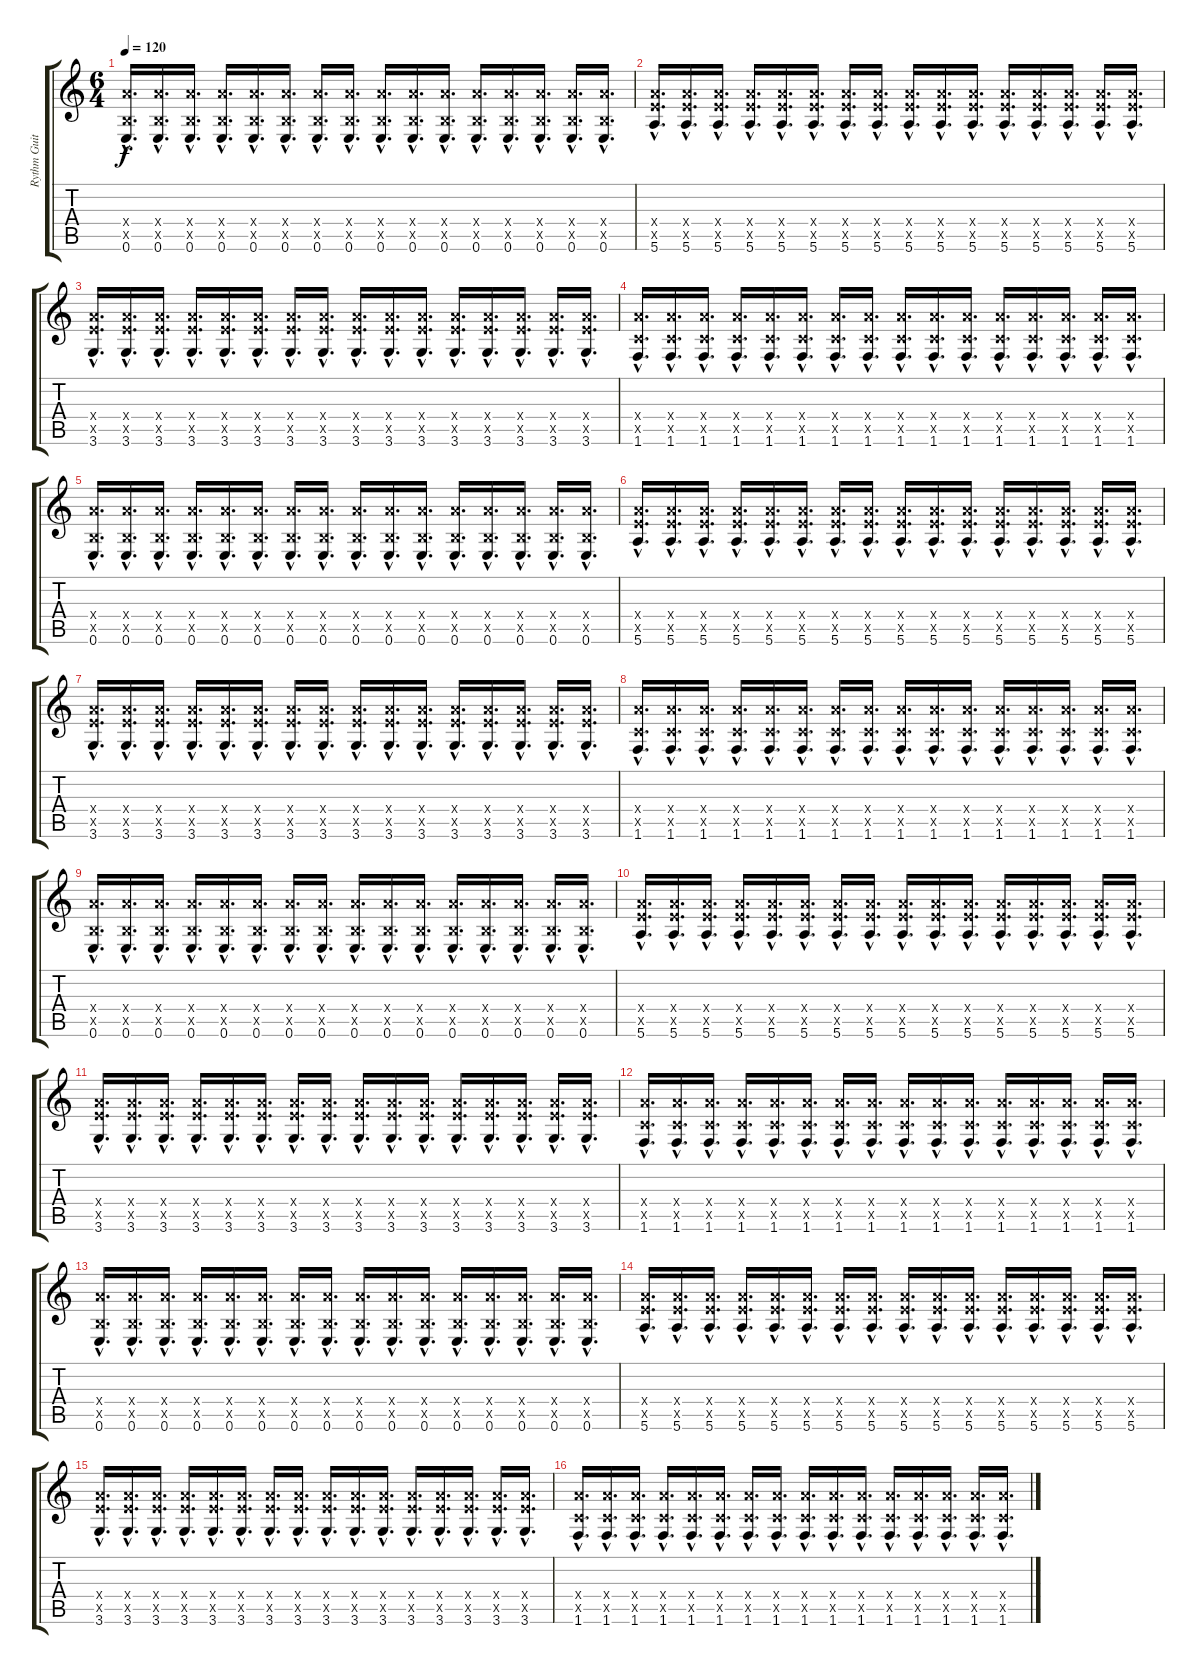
\track ("Rythm Guitar" "Rythm Guit") {instrument overdrivenguitar}
\staff {score tabs}
\tuning (E4 B3 G3 D3 A2 E2) {hide}
\ts (6 4)
\tempo 120
\clef g2
\ks c
(7.4{hac x} 2.5{hac x} 0.6{hac}).16{d dy f} (7.4{hac x} 2.5{hac x} 0.6{hac}).16{d} (7.4{hac x} 2.5{hac x} 0.6{hac}).16{d} (7.4{hac x} 2.5{hac x} 0.6{hac}).16{d} (7.4{hac x} 2.5{hac x} 0.6{hac}).16{d} (7.4{hac x} 2.5{hac x} 0.6{hac}).16{d} (7.4{hac x} 2.5{hac x} 0.6{hac}).16{d} (7.4{hac x} 2.5{hac x} 0.6{hac}).16{d} (7.4{hac x} 2.5{hac x} 0.6{hac}).16{d} (7.4{hac x} 2.5{hac x} 0.6{hac}).16{d} (7.4{hac x} 2.5{hac x} 0.6{hac}).16{d} (7.4{hac x} 2.5{hac x} 0.6{hac}).16{d} (7.4{hac x} 2.5{hac x} 0.6{hac}).16{d} (7.4{hac x} 2.5{hac x} 0.6{hac}).16{d} (7.4{hac x} 2.5{hac x} 0.6{hac}).16{d} (7.4{hac x} 2.5{hac x} 0.6{hac}).16{d} |
(7.4{hac x} 7.5{hac x} 5.6{hac}).16{d} (7.4{hac x} 7.5{hac x} 5.6{hac}).16{d} (7.4{hac x} 7.5{hac x} 5.6{hac}).16{d} (7.4{hac x} 7.5{hac x} 5.6{hac}).16{d} (7.4{hac x} 7.5{hac x} 5.6{hac}).16{d} (7.4{hac x} 7.5{hac x} 5.6{hac}).16{d} (7.4{hac x} 7.5{hac x} 5.6{hac}).16{d} (7.4{hac x} 7.5{hac x} 5.6{hac}).16{d} (7.4{hac x} 7.5{hac x} 5.6{hac}).16{d} (7.4{hac x} 7.5{hac x} 5.6{hac}).16{d} (7.4{hac x} 7.5{hac x} 5.6{hac}).16{d} (7.4{hac x} 7.5{hac x} 5.6{hac}).16{d} (7.4{hac x} 7.5{hac x} 5.6{hac}).16{d} (7.4{hac x} 7.5{hac x} 5.6{hac}).16{d} (7.4{hac x} 7.5{hac x} 5.6{hac}).16{d} (7.4{hac x} 7.5{hac x} 5.6{hac}).16{d} |
(7.4{hac x} 7.5{hac x} 3.6{hac}).16{d} (7.4{hac x} 7.5{hac x} 3.6{hac}).16{d} (7.4{hac x} 7.5{hac x} 3.6{hac}).16{d} (7.4{hac x} 7.5{hac x} 3.6{hac}).16{d} (7.4{hac x} 7.5{hac x} 3.6{hac}).16{d} (7.4{hac x} 7.5{hac x} 3.6{hac}).16{d} (7.4{hac x} 7.5{hac x} 3.6{hac}).16{d} (7.4{hac x} 7.5{hac x} 3.6{hac}).16{d} (7.4{hac x} 7.5{hac x} 3.6{hac}).16{d} (7.4{hac x} 7.5{hac x} 3.6{hac}).16{d} (7.4{hac x} 7.5{hac x} 3.6{hac}).16{d} (7.4{hac x} 7.5{hac x} 3.6{hac}).16{d} (7.4{hac x} 7.5{hac x} 3.6{hac}).16{d} (7.4{hac x} 7.5{hac x} 3.6{hac}).16{d} (7.4{hac x} 7.5{hac x} 3.6{hac}).16{d} (7.4{hac x} 7.5{hac x} 3.6{hac}).16{d} |
(7.4{hac x} 3.5{hac x} 1.6{hac}).16{d} (7.4{hac x} 3.5{hac x} 1.6{hac}).16{d} (7.4{hac x} 3.5{hac x} 1.6{hac}).16{d} (7.4{hac x} 3.5{hac x} 1.6{hac}).16{d} (7.4{hac x} 3.5{hac x} 1.6{hac}).16{d} (7.4{hac x} 3.5{hac x} 1.6{hac}).16{d} (7.4{hac x} 3.5{hac x} 1.6{hac}).16{d} (7.4{hac x} 3.5{hac x} 1.6{hac}).16{d} (7.4{hac x} 3.5{hac x} 1.6{hac}).16{d} (7.4{hac x} 3.5{hac x} 1.6{hac}).16{d} (7.4{hac x} 3.5{hac x} 1.6{hac}).16{d} (7.4{hac x} 3.5{hac x} 1.6{hac}).16{d} (7.4{hac x} 3.5{hac x} 1.6{hac}).16{d} (7.4{hac x} 3.5{hac x} 1.6{hac}).16{d} (7.4{hac x} 3.5{hac x} 1.6{hac}).16{d} (7.4{hac x} 3.5{hac x} 1.6{hac}).16{d} |
(7.4{hac x} 2.5{hac x} 0.6{hac}).16{d} (7.4{hac x} 2.5{hac x} 0.6{hac}).16{d} (7.4{hac x} 2.5{hac x} 0.6{hac}).16{d} (7.4{hac x} 2.5{hac x} 0.6{hac}).16{d} (7.4{hac x} 2.5{hac x} 0.6{hac}).16{d} (7.4{hac x} 2.5{hac x} 0.6{hac}).16{d} (7.4{hac x} 2.5{hac x} 0.6{hac}).16{d} (7.4{hac x} 2.5{hac x} 0.6{hac}).16{d} (7.4{hac x} 2.5{hac x} 0.6{hac}).16{d} (7.4{hac x} 2.5{hac x} 0.6{hac}).16{d} (7.4{hac x} 2.5{hac x} 0.6{hac}).16{d} (7.4{hac x} 2.5{hac x} 0.6{hac}).16{d} (7.4{hac x} 2.5{hac x} 0.6{hac}).16{d} (7.4{hac x} 2.5{hac x} 0.6{hac}).16{d} (7.4{hac x} 2.5{hac x} 0.6{hac}).16{d} (7.4{hac x} 2.5{hac x} 0.6{hac}).16{d} |
(7.4{hac x} 7.5{hac x} 5.6{hac}).16{d} (7.4{hac x} 7.5{hac x} 5.6{hac}).16{d} (7.4{hac x} 7.5{hac x} 5.6{hac}).16{d} (7.4{hac x} 7.5{hac x} 5.6{hac}).16{d} (7.4{hac x} 7.5{hac x} 5.6{hac}).16{d} (7.4{hac x} 7.5{hac x} 5.6{hac}).16{d} (7.4{hac x} 7.5{hac x} 5.6{hac}).16{d} (7.4{hac x} 7.5{hac x} 5.6{hac}).16{d} (7.4{hac x} 7.5{hac x} 5.6{hac}).16{d} (7.4{hac x} 7.5{hac x} 5.6{hac}).16{d} (7.4{hac x} 7.5{hac x} 5.6{hac}).16{d} (7.4{hac x} 7.5{hac x} 5.6{hac}).16{d} (7.4{hac x} 7.5{hac x} 5.6{hac}).16{d} (7.4{hac x} 7.5{hac x} 5.6{hac}).16{d} (7.4{hac x} 7.5{hac x} 5.6{hac}).16{d} (7.4{hac x} 7.5{hac x} 5.6{hac}).16{d} |
(7.4{hac x} 7.5{hac x} 3.6{hac}).16{d} (7.4{hac x} 7.5{hac x} 3.6{hac}).16{d} (7.4{hac x} 7.5{hac x} 3.6{hac}).16{d} (7.4{hac x} 7.5{hac x} 3.6{hac}).16{d} (7.4{hac x} 7.5{hac x} 3.6{hac}).16{d} (7.4{hac x} 7.5{hac x} 3.6{hac}).16{d} (7.4{hac x} 7.5{hac x} 3.6{hac}).16{d} (7.4{hac x} 7.5{hac x} 3.6{hac}).16{d} (7.4{hac x} 7.5{hac x} 3.6{hac}).16{d} (7.4{hac x} 7.5{hac x} 3.6{hac}).16{d} (7.4{hac x} 7.5{hac x} 3.6{hac}).16{d} (7.4{hac x} 7.5{hac x} 3.6{hac}).16{d} (7.4{hac x} 7.5{hac x} 3.6{hac}).16{d} (7.4{hac x} 7.5{hac x} 3.6{hac}).16{d} (7.4{hac x} 7.5{hac x} 3.6{hac}).16{d} (7.4{hac x} 7.5{hac x} 3.6{hac}).16{d} |
(7.4{hac x} 3.5{hac x} 1.6{hac}).16{d} (7.4{hac x} 3.5{hac x} 1.6{hac}).16{d} (7.4{hac x} 3.5{hac x} 1.6{hac}).16{d} (7.4{hac x} 3.5{hac x} 1.6{hac}).16{d} (7.4{hac x} 3.5{hac x} 1.6{hac}).16{d} (7.4{hac x} 3.5{hac x} 1.6{hac}).16{d} (7.4{hac x} 3.5{hac x} 1.6{hac}).16{d} (7.4{hac x} 3.5{hac x} 1.6{hac}).16{d} (7.4{hac x} 3.5{hac x} 1.6{hac}).16{d} (7.4{hac x} 3.5{hac x} 1.6{hac}).16{d} (7.4{hac x} 3.5{hac x} 1.6{hac}).16{d} (7.4{hac x} 3.5{hac x} 1.6{hac}).16{d} (7.4{hac x} 3.5{hac x} 1.6{hac}).16{d} (7.4{hac x} 3.5{hac x} 1.6{hac}).16{d} (7.4{hac x} 3.5{hac x} 1.6{hac}).16{d} (7.4{hac x} 3.5{hac x} 1.6{hac}).16{d} |
(7.4{hac x} 2.5{hac x} 0.6{hac}).16{d} (7.4{hac x} 2.5{hac x} 0.6{hac}).16{d} (7.4{hac x} 2.5{hac x} 0.6{hac}).16{d} (7.4{hac x} 2.5{hac x} 0.6{hac}).16{d} (7.4{hac x} 2.5{hac x} 0.6{hac}).16{d} (7.4{hac x} 2.5{hac x} 0.6{hac}).16{d} (7.4{hac x} 2.5{hac x} 0.6{hac}).16{d} (7.4{hac x} 2.5{hac x} 0.6{hac}).16{d} (7.4{hac x} 2.5{hac x} 0.6{hac}).16{d} (7.4{hac x} 2.5{hac x} 0.6{hac}).16{d} (7.4{hac x} 2.5{hac x} 0.6{hac}).16{d} (7.4{hac x} 2.5{hac x} 0.6{hac}).16{d} (7.4{hac x} 2.5{hac x} 0.6{hac}).16{d} (7.4{hac x} 2.5{hac x} 0.6{hac}).16{d} (7.4{hac x} 2.5{hac x} 0.6{hac}).16{d} (7.4{hac x} 2.5{hac x} 0.6{hac}).16{d} |
(7.4{hac x} 7.5{hac x} 5.6{hac}).16{d} (7.4{hac x} 7.5{hac x} 5.6{hac}).16{d} (7.4{hac x} 7.5{hac x} 5.6{hac}).16{d} (7.4{hac x} 7.5{hac x} 5.6{hac}).16{d} (7.4{hac x} 7.5{hac x} 5.6{hac}).16{d} (7.4{hac x} 7.5{hac x} 5.6{hac}).16{d} (7.4{hac x} 7.5{hac x} 5.6{hac}).16{d} (7.4{hac x} 7.5{hac x} 5.6{hac}).16{d} (7.4{hac x} 7.5{hac x} 5.6{hac}).16{d} (7.4{hac x} 7.5{hac x} 5.6{hac}).16{d} (7.4{hac x} 7.5{hac x} 5.6{hac}).16{d} (7.4{hac x} 7.5{hac x} 5.6{hac}).16{d} (7.4{hac x} 7.5{hac x} 5.6{hac}).16{d} (7.4{hac x} 7.5{hac x} 5.6{hac}).16{d} (7.4{hac x} 7.5{hac x} 5.6{hac}).16{d} (7.4{hac x} 7.5{hac x} 5.6{hac}).16{d} |
(7.4{hac x} 7.5{hac x} 3.6{hac}).16{d} (7.4{hac x} 7.5{hac x} 3.6{hac}).16{d} (7.4{hac x} 7.5{hac x} 3.6{hac}).16{d} (7.4{hac x} 7.5{hac x} 3.6{hac}).16{d} (7.4{hac x} 7.5{hac x} 3.6{hac}).16{d} (7.4{hac x} 7.5{hac x} 3.6{hac}).16{d} (7.4{hac x} 7.5{hac x} 3.6{hac}).16{d} (7.4{hac x} 7.5{hac x} 3.6{hac}).16{d} (7.4{hac x} 7.5{hac x} 3.6{hac}).16{d} (7.4{hac x} 7.5{hac x} 3.6{hac}).16{d} (7.4{hac x} 7.5{hac x} 3.6{hac}).16{d} (7.4{hac x} 7.5{hac x} 3.6{hac}).16{d} (7.4{hac x} 7.5{hac x} 3.6{hac}).16{d} (7.4{hac x} 7.5{hac x} 3.6{hac}).16{d} (7.4{hac x} 7.5{hac x} 3.6{hac}).16{d} (7.4{hac x} 7.5{hac x} 3.6{hac}).16{d} |
(7.4{hac x} 3.5{hac x} 1.6{hac}).16{d} (7.4{hac x} 3.5{hac x} 1.6{hac}).16{d} (7.4{hac x} 3.5{hac x} 1.6{hac}).16{d} (7.4{hac x} 3.5{hac x} 1.6{hac}).16{d} (7.4{hac x} 3.5{hac x} 1.6{hac}).16{d} (7.4{hac x} 3.5{hac x} 1.6{hac}).16{d} (7.4{hac x} 3.5{hac x} 1.6{hac}).16{d} (7.4{hac x} 3.5{hac x} 1.6{hac}).16{d} (7.4{hac x} 3.5{hac x} 1.6{hac}).16{d} (7.4{hac x} 3.5{hac x} 1.6{hac}).16{d} (7.4{hac x} 3.5{hac x} 1.6{hac}).16{d} (7.4{hac x} 3.5{hac x} 1.6{hac}).16{d} (7.4{hac x} 3.5{hac x} 1.6{hac}).16{d} (7.4{hac x} 3.5{hac x} 1.6{hac}).16{d} (7.4{hac x} 3.5{hac x} 1.6{hac}).16{d} (7.4{hac x} 3.5{hac x} 1.6{hac}).16{d} |
(7.4{hac x} 2.5{hac x} 0.6{hac}).16{d} (7.4{hac x} 2.5{hac x} 0.6{hac}).16{d} (7.4{hac x} 2.5{hac x} 0.6{hac}).16{d} (7.4{hac x} 2.5{hac x} 0.6{hac}).16{d} (7.4{hac x} 2.5{hac x} 0.6{hac}).16{d} (7.4{hac x} 2.5{hac x} 0.6{hac}).16{d} (7.4{hac x} 2.5{hac x} 0.6{hac}).16{d} (7.4{hac x} 2.5{hac x} 0.6{hac}).16{d} (7.4{hac x} 2.5{hac x} 0.6{hac}).16{d} (7.4{hac x} 2.5{hac x} 0.6{hac}).16{d} (7.4{hac x} 2.5{hac x} 0.6{hac}).16{d} (7.4{hac x} 2.5{hac x} 0.6{hac}).16{d} (7.4{hac x} 2.5{hac x} 0.6{hac}).16{d} (7.4{hac x} 2.5{hac x} 0.6{hac}).16{d} (7.4{hac x} 2.5{hac x} 0.6{hac}).16{d} (7.4{hac x} 2.5{hac x} 0.6{hac}).16{d} |
(7.4{hac x} 7.5{hac x} 5.6{hac}).16{d} (7.4{hac x} 7.5{hac x} 5.6{hac}).16{d} (7.4{hac x} 7.5{hac x} 5.6{hac}).16{d} (7.4{hac x} 7.5{hac x} 5.6{hac}).16{d} (7.4{hac x} 7.5{hac x} 5.6{hac}).16{d} (7.4{hac x} 7.5{hac x} 5.6{hac}).16{d} (7.4{hac x} 7.5{hac x} 5.6{hac}).16{d} (7.4{hac x} 7.5{hac x} 5.6{hac}).16{d} (7.4{hac x} 7.5{hac x} 5.6{hac}).16{d} (7.4{hac x} 7.5{hac x} 5.6{hac}).16{d} (7.4{hac x} 7.5{hac x} 5.6{hac}).16{d} (7.4{hac x} 7.5{hac x} 5.6{hac}).16{d} (7.4{hac x} 7.5{hac x} 5.6{hac}).16{d} (7.4{hac x} 7.5{hac x} 5.6{hac}).16{d} (7.4{hac x} 7.5{hac x} 5.6{hac}).16{d} (7.4{hac x} 7.5{hac x} 5.6{hac}).16{d} |
(7.4{hac x} 7.5{hac x} 3.6{hac}).16{d} (7.4{hac x} 7.5{hac x} 3.6{hac}).16{d} (7.4{hac x} 7.5{hac x} 3.6{hac}).16{d} (7.4{hac x} 7.5{hac x} 3.6{hac}).16{d} (7.4{hac x} 7.5{hac x} 3.6{hac}).16{d} (7.4{hac x} 7.5{hac x} 3.6{hac}).16{d} (7.4{hac x} 7.5{hac x} 3.6{hac}).16{d} (7.4{hac x} 7.5{hac x} 3.6{hac}).16{d} (7.4{hac x} 7.5{hac x} 3.6{hac}).16{d} (7.4{hac x} 7.5{hac x} 3.6{hac}).16{d} (7.4{hac x} 7.5{hac x} 3.6{hac}).16{d} (7.4{hac x} 7.5{hac x} 3.6{hac}).16{d} (7.4{hac x} 7.5{hac x} 3.6{hac}).16{d} (7.4{hac x} 7.5{hac x} 3.6{hac}).16{d} (7.4{hac x} 7.5{hac x} 3.6{hac}).16{d} (7.4{hac x} 7.5{hac x} 3.6{hac}).16{d} |
(7.4{hac x} 3.5{hac x} 1.6{hac}).16{d} (7.4{hac x} 3.5{hac x} 1.6{hac}).16{d} (7.4{hac x} 3.5{hac x} 1.6{hac}).16{d} (7.4{hac x} 3.5{hac x} 1.6{hac}).16{d} (7.4{hac x} 3.5{hac x} 1.6{hac}).16{d} (7.4{hac x} 3.5{hac x} 1.6{hac}).16{d} (7.4{hac x} 3.5{hac x} 1.6{hac}).16{d} (7.4{hac x} 3.5{hac x} 1.6{hac}).16{d} (7.4{hac x} 3.5{hac x} 1.6{hac}).16{d} (7.4{hac x} 3.5{hac x} 1.6{hac}).16{d} (7.4{hac x} 3.5{hac x} 1.6{hac}).16{d} (7.4{hac x} 3.5{hac x} 1.6{hac}).16{d} (7.4{hac x} 3.5{hac x} 1.6{hac}).16{d} (7.4{hac x} 3.5{hac x} 1.6{hac}).16{d} (7.4{hac x} 3.5{hac x} 1.6{hac}).16{d} (7.4{hac x} 3.5{hac x} 1.6{hac}).16{d}
